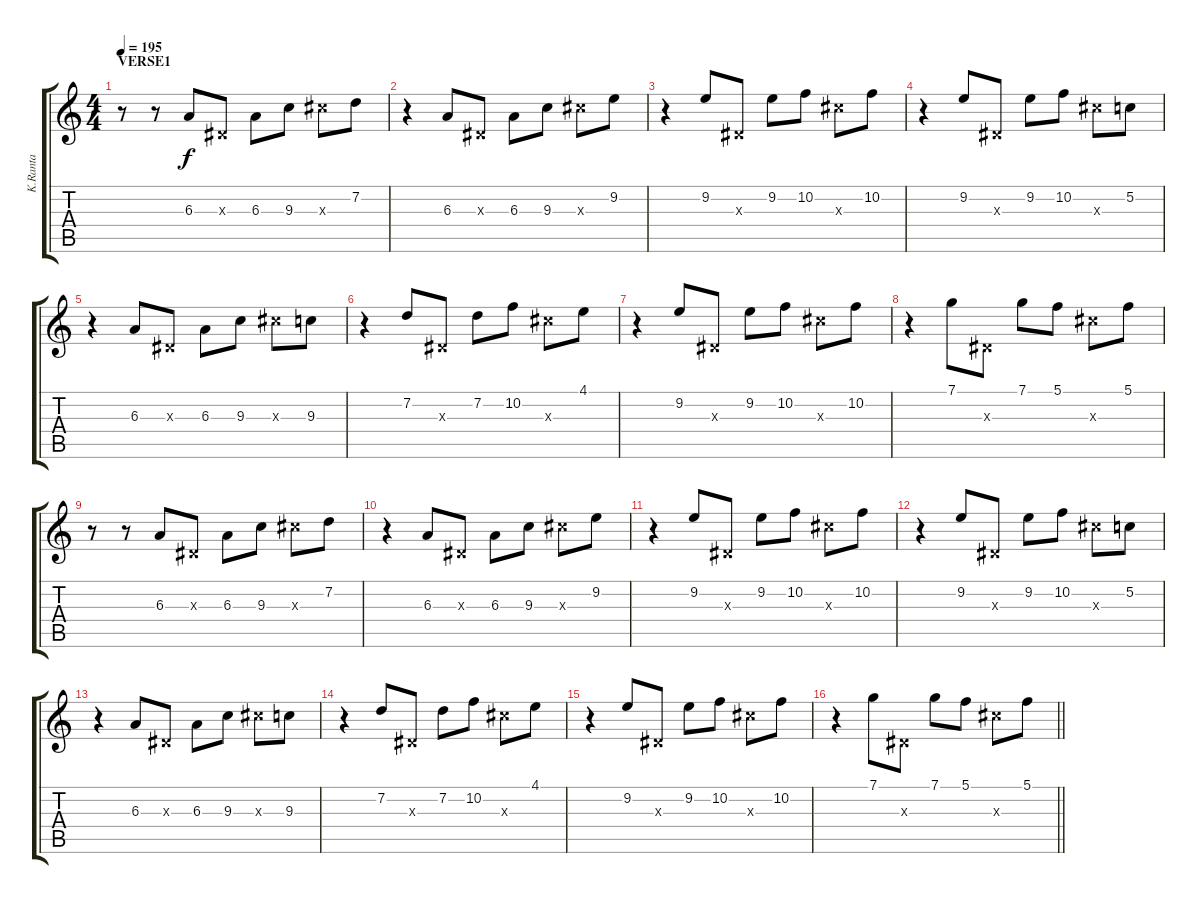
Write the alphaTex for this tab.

\track ("K.Ranta" "K.Ranta") {instrument distortionguitar}
\staff {score tabs}
\tuning (C4 G3 Eb3 Bb2 F2 C2) {hide}
\ts (4 4)
\section ("" "VERSE1")
\tempo 195
\clef g2
\ks c
r.8{dy f} r.8 6.3.8 0.3{x}.8 6.3.8 9.3.8 10.3{x}.8 7.2.8 |
r.4 6.3.8 0.3{x}.8 6.3.8 9.3.8 10.3{x}.8 9.2.8 |
r.4 9.2.8 0.3{x}.8 9.2.8 10.2.8 10.3{x}.8 10.2.8 |
r.4 9.2.8 0.3{x}.8 9.2.8 10.2.8 10.3{x}.8 5.2.8 |
r.4 6.3.8 0.3{x}.8 6.3.8 9.3.8 10.3{x}.8 9.3.8 |
r.4 7.2.8 0.3{x}.8 7.2.8 10.2.8 10.3{x}.8 4.1.8 |
r.4 9.2.8 0.3{x}.8 9.2.8 10.2.8 10.3{x}.8 10.2.8 |
r.4 7.1.8 0.3{x}.8 7.1.8 5.1.8 10.3{x}.8 5.1.8 |
r.8 r.8 6.3.8 0.3{x}.8 6.3.8 9.3.8 10.3{x}.8 7.2.8 |
r.4 6.3.8 0.3{x}.8 6.3.8 9.3.8 10.3{x}.8 9.2.8 |
r.4 9.2.8 0.3{x}.8 9.2.8 10.2.8 10.3{x}.8 10.2.8 |
r.4 9.2.8 0.3{x}.8 9.2.8 10.2.8 10.3{x}.8 5.2.8 |
r.4 6.3.8 0.3{x}.8 6.3.8 9.3.8 10.3{x}.8 9.3.8 |
r.4 7.2.8 0.3{x}.8 7.2.8 10.2.8 10.3{x}.8 4.1.8 |
r.4 9.2.8 0.3{x}.8 9.2.8 10.2.8 10.3{x}.8 10.2.8 |
\barLineRight lightlight
r.4 7.1.8 0.3{x}.8 7.1.8 5.1.8 10.3{x}.8 5.1.8
